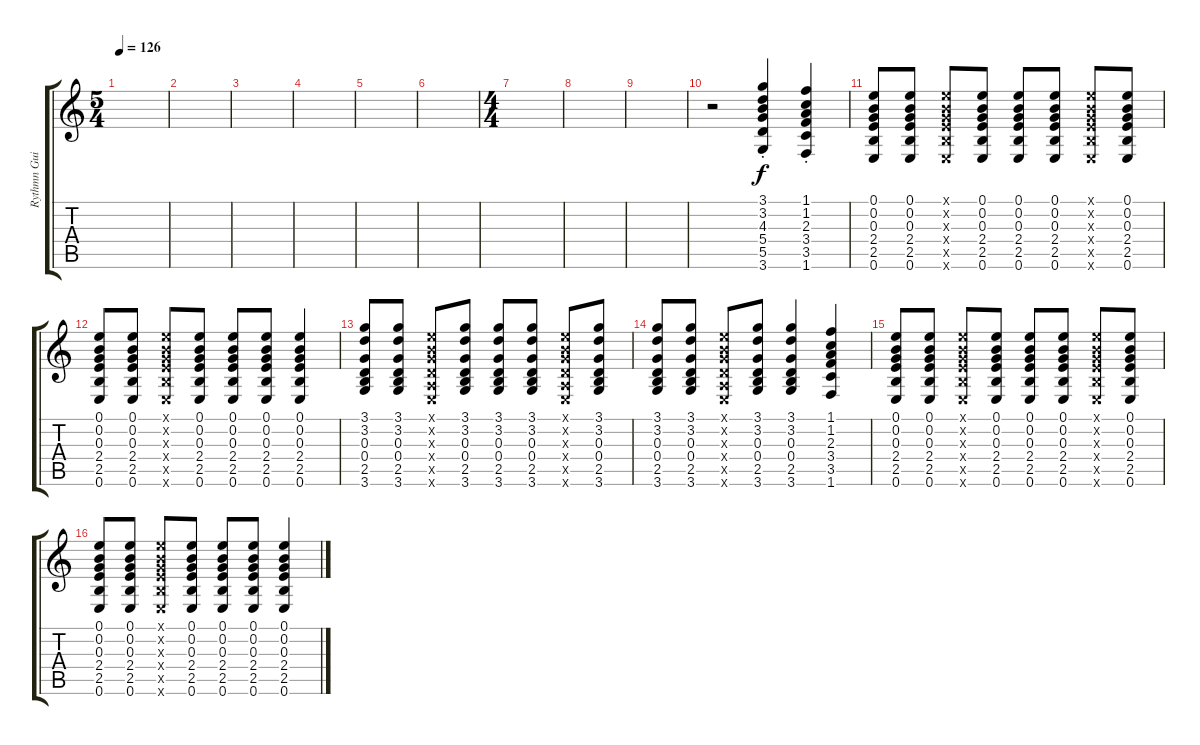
\track ("Rythmn Guitar 1" "Rythmn Gui") {instrument acousticguitarsteel}
\staff {score tabs}
\tuning (E4 B3 G3 D3 A2 E2) {hide}
\ts (5 4)
\tempo 126
\clef g2
\ks c
|
|
|
|
|
|
\ts (4 4)
|
|
|
r.2 (3.1{st} 3.2{st} 4.3{st} 5.4{st} 5.5{st} 3.6{st}).4 (1.1{st} 1.2{st} 2.3{st} 3.4{st} 3.5{st} 1.6{st}).4 |
(0.1 0.2 0.3 2.4 2.5 0.6).8 (0.1 0.2 0.3 2.4 2.5 0.6).8 (0.1{x} 0.2{x} 0.3{x} 2.4{x} 2.5{x} 0.6{x}).8 (0.1 0.2 0.3 2.4 2.5 0.6).8 (0.1 0.2 0.3 2.4 2.5 0.6).8 (0.1 0.2 0.3 2.4 2.5 0.6).8 (0.1{x} 0.2{x} 0.3{x} 2.4{x} 2.5{x} 0.6{x}).8 (0.1 0.2 0.3 2.4 2.5 0.6).8 |
(0.1 0.2 0.3 2.4 2.5 0.6).8 (0.1 0.2 0.3 2.4 2.5 0.6).8 (0.1{x} 0.2{x} 0.3{x} 2.4{x} 2.5{x} 0.6{x}).8 (0.1 0.2 0.3 2.4 2.5 0.6).8 (0.1 0.2 0.3 2.4 2.5 0.6).8 (0.1 0.2 0.3 2.4 2.5 0.6).8 (0.1 0.2 0.3 2.4 2.5 0.6).4 |
(3.1 3.2 0.3 0.4 2.5 3.6).8 (3.1 3.2 0.3 0.4 2.5 3.6).8 (0.1{x} 0.2{x} 0.3{x} 0.4{x} 0.5{x} 0.6{x}).8 (3.1 3.2 0.3 0.4 2.5 3.6).8 (3.1 3.2 0.3 0.4 2.5 3.6).8 (3.1 3.2 0.3 0.4 2.5 3.6).8 (0.1{x} 0.2{x} 0.3{x} 0.4{x} 0.5{x} 0.6{x}).8 (3.1 3.2 0.3 0.4 2.5 3.6).8 |
(3.1 3.2 0.3 0.4 2.5 3.6).8 (3.1 3.2 0.3 0.4 2.5 3.6).8 (0.1{x} 0.2{x} 0.3{x} 0.4{x} 0.5{x} 0.6{x}).8 (3.1 3.2 0.3 0.4 2.5 3.6).8 (3.1 3.2 0.3 0.4 2.5 3.6).4 (1.1 1.2 2.3 3.4 3.5 1.6).4 |
(0.1 0.2 0.3 2.4 2.5 0.6).8 (0.1 0.2 0.3 2.4 2.5 0.6).8 (0.1{x} 0.2{x} 0.3{x} 2.4{x} 2.5{x} 0.6{x}).8 (0.1 0.2 0.3 2.4 2.5 0.6).8 (0.1 0.2 0.3 2.4 2.5 0.6).8 (0.1 0.2 0.3 2.4 2.5 0.6).8 (0.1{x} 0.2{x} 0.3{x} 2.4{x} 2.5{x} 0.6{x}).8 (0.1 0.2 0.3 2.4 2.5 0.6).8 |
(0.1 0.2 0.3 2.4 2.5 0.6).8 (0.1 0.2 0.3 2.4 2.5 0.6).8 (0.1{x} 0.2{x} 0.3{x} 2.4{x} 2.5{x} 0.6{x}).8 (0.1 0.2 0.3 2.4 2.5 0.6).8 (0.1 0.2 0.3 2.4 2.5 0.6).8 (0.1 0.2 0.3 2.4 2.5 0.6).8 (0.1 0.2 0.3 2.4 2.5 0.6).4
